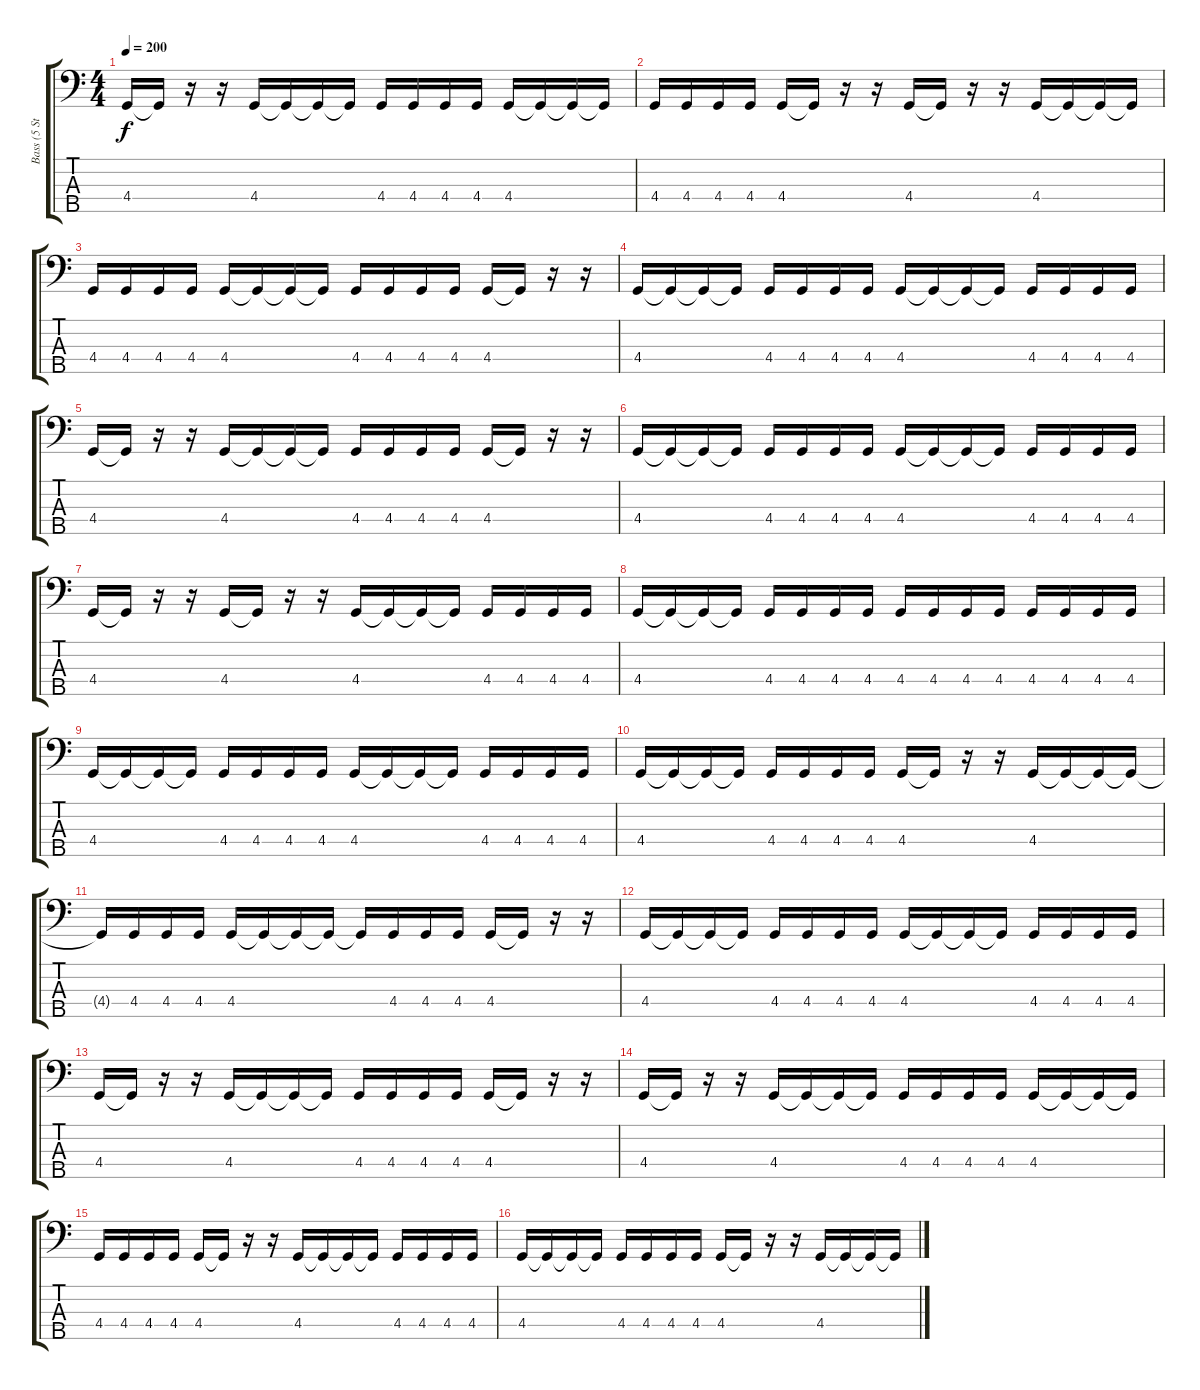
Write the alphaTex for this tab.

\track ("Bass (5 String Bass - A#)" "Bass (5 St") {instrument electricbasspick}
\staff {score tabs}
\tuning (Gb2 Db2 Ab1 Eb1 Bb0) {hide}
\ts (4 4)
\tempo 200
\clef f4
\ks c
4.4.16{dy f} 4.4{t}.16 r.16 r.16 4.4.16 4.4{t}.16 4.4{t}.16 4.4{t}.16 4.4.16 4.4.16 4.4.16 4.4.16 4.4.16 4.4{t}.16 4.4{t}.16 4.4{t}.16 |
4.4.16 4.4.16 4.4.16 4.4.16 4.4.16 4.4{t}.16 r.16 r.16 4.4.16 4.4{t}.16 r.16 r.16 4.4.16 4.4{t}.16 4.4{t}.16 4.4{t}.16 |
4.4.16 4.4.16 4.4.16 4.4.16 4.4.16 4.4{t}.16 4.4{t}.16 4.4{t}.16 4.4.16 4.4.16 4.4.16 4.4.16 4.4.16 4.4{t}.16 r.16 r.16 |
4.4.16 4.4{t}.16 4.4{t}.16 4.4{t}.16 4.4.16 4.4.16 4.4.16 4.4.16 4.4.16 4.4{t}.16 4.4{t}.16 4.4{t}.16 4.4.16 4.4.16 4.4.16 4.4.16 |
4.4.16 4.4{t}.16 r.16 r.16 4.4.16 4.4{t}.16 4.4{t}.16 4.4{t}.16 4.4.16 4.4.16 4.4.16 4.4.16 4.4.16 4.4{t}.16 r.16 r.16 |
4.4.16 4.4{t}.16 4.4{t}.16 4.4{t}.16 4.4.16 4.4.16 4.4.16 4.4.16 4.4.16 4.4{t}.16 4.4{t}.16 4.4{t}.16 4.4.16 4.4.16 4.4.16 4.4.16 |
4.4.16 4.4{t}.16 r.16 r.16 4.4.16 4.4{t}.16 r.16 r.16 4.4.16 4.4{t}.16 4.4{t}.16 4.4{t}.16 4.4.16 4.4.16 4.4.16 4.4.16 |
4.4.16 4.4{t}.16 4.4{t}.16 4.4{t}.16 4.4.16 4.4.16 4.4.16 4.4.16 4.4.16 4.4.16 4.4.16 4.4.16 4.4.16 4.4.16 4.4.16 4.4.16 |
4.4.16 4.4{t}.16 4.4{t}.16 4.4{t}.16 4.4.16 4.4.16 4.4.16 4.4.16 4.4.16 4.4{t}.16 4.4{t}.16 4.4{t}.16 4.4.16 4.4.16 4.4.16 4.4.16 |
4.4.16 4.4{t}.16 4.4{t}.16 4.4{t}.16 4.4.16 4.4.16 4.4.16 4.4.16 4.4.16 4.4{t}.16 r.16 r.16 4.4.16 4.4{t}.16 4.4{t}.16 4.4{t}.16 |
4.4{t}.16 4.4.16 4.4.16 4.4.16 4.4.16 4.4{t}.16 4.4{t}.16 4.4{t}.16 4.4{t}.16 4.4.16 4.4.16 4.4.16 4.4.16 4.4{t}.16 r.16 r.16 |
4.4.16 4.4{t}.16 4.4{t}.16 4.4{t}.16 4.4.16 4.4.16 4.4.16 4.4.16 4.4.16 4.4{t}.16 4.4{t}.16 4.4{t}.16 4.4.16 4.4.16 4.4.16 4.4.16 |
4.4.16 4.4{t}.16 r.16 r.16 4.4.16 4.4{t}.16 4.4{t}.16 4.4{t}.16 4.4.16 4.4.16 4.4.16 4.4.16 4.4.16 4.4{t}.16 r.16 r.16 |
4.4.16 4.4{t}.16 r.16 r.16 4.4.16 4.4{t}.16 4.4{t}.16 4.4{t}.16 4.4.16 4.4.16 4.4.16 4.4.16 4.4.16 4.4{t}.16 4.4{t}.16 4.4{t}.16 |
4.4.16 4.4.16 4.4.16 4.4.16 4.4.16 4.4{t}.16 r.16 r.16 4.4.16 4.4{t}.16 4.4{t}.16 4.4{t}.16 4.4.16 4.4.16 4.4.16 4.4.16 |
4.4.16 4.4{t}.16 4.4{t}.16 4.4{t}.16 4.4.16 4.4.16 4.4.16 4.4.16 4.4.16 4.4{t}.16 r.16 r.16 4.4.16 4.4{t}.16 4.4{t}.16 4.4{t}.16
